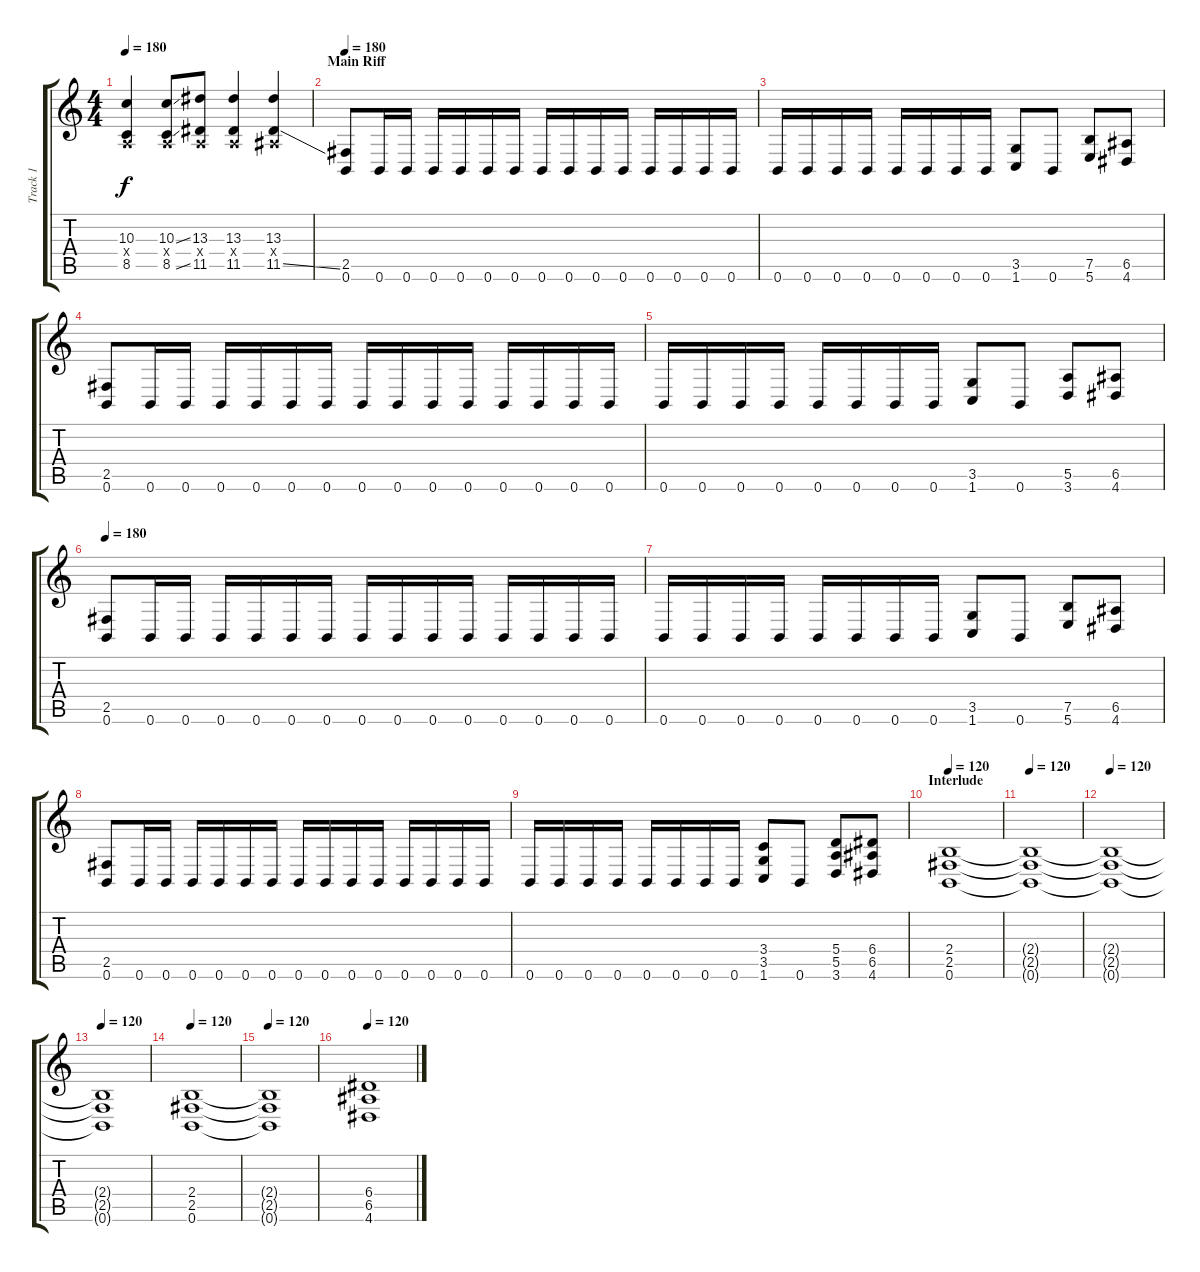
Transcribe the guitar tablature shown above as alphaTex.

\track ("Track 1" "Track 1") {instrument distortionguitar}
\staff {score tabs}
\tuning (B3 Gb3 D3 A2 E2 B1) {hide}
\ts (4 4)
\tempo 180
\clef g2
\ks c
(10.3 0.4{x} 8.5).4{dy f} (10.3{ss} 0.4{x} 8.5{ss}).8 (13.3 0.4{x} 11.5).8 (13.3 0.4{x} 11.5).4 (13.3 1.4{x} 11.5{ss}).4 |
\section ("" "Main Riff")
\tempo 180
(2.5 0.6).8 0.6.16 0.6.16 0.6.16 0.6.16 0.6.16 0.6.16 0.6.16 0.6.16 0.6.16 0.6.16 0.6.16 0.6.16 0.6.16 0.6.16 |
0.6.16 0.6.16 0.6.16 0.6.16 0.6.16 0.6.16 0.6.16 0.6.16 (3.5 1.6).8 0.6.8 (7.5 5.6).8 (6.5 4.6).8 |
(2.5 0.6).8 0.6.16 0.6.16 0.6.16 0.6.16 0.6.16 0.6.16 0.6.16 0.6.16 0.6.16 0.6.16 0.6.16 0.6.16 0.6.16 0.6.16 |
0.6.16 0.6.16 0.6.16 0.6.16 0.6.16 0.6.16 0.6.16 0.6.16 (3.5 1.6).8 0.6.8 (5.5 3.6).8 (6.5 4.6).8 |
\tempo 180
(2.5 0.6).8 0.6.16 0.6.16 0.6.16 0.6.16 0.6.16 0.6.16 0.6.16 0.6.16 0.6.16 0.6.16 0.6.16 0.6.16 0.6.16 0.6.16 |
0.6.16 0.6.16 0.6.16 0.6.16 0.6.16 0.6.16 0.6.16 0.6.16 (3.5 1.6).8 0.6.8 (7.5 5.6).8 (6.5 4.6).8 |
(2.5 0.6).8 0.6.16 0.6.16 0.6.16 0.6.16 0.6.16 0.6.16 0.6.16 0.6.16 0.6.16 0.6.16 0.6.16 0.6.16 0.6.16 0.6.16 |
0.6.16 0.6.16 0.6.16 0.6.16 0.6.16 0.6.16 0.6.16 0.6.16 (3.4 3.5 1.6).8 0.6.8 (5.4 5.5 3.6).8 (6.4 6.5 4.6).8 |
\section ("" "Interlude")
\tempo 120
(2.4 2.5 0.6).1 |
\tempo 120
(2.4{t} 2.5{t} 0.6{t}).1 |
\tempo 120
(2.4{t} 2.5{t} 0.6{t}).1 |
\tempo 120
(2.4{t} 2.5{t} 0.6{t}).1 |
\tempo 120
(2.4 2.5 0.6).1 |
\tempo 120
(2.4{t} 2.5{t} 0.6{t}).1 |
\tempo 120
(6.4 6.5 4.6).1
